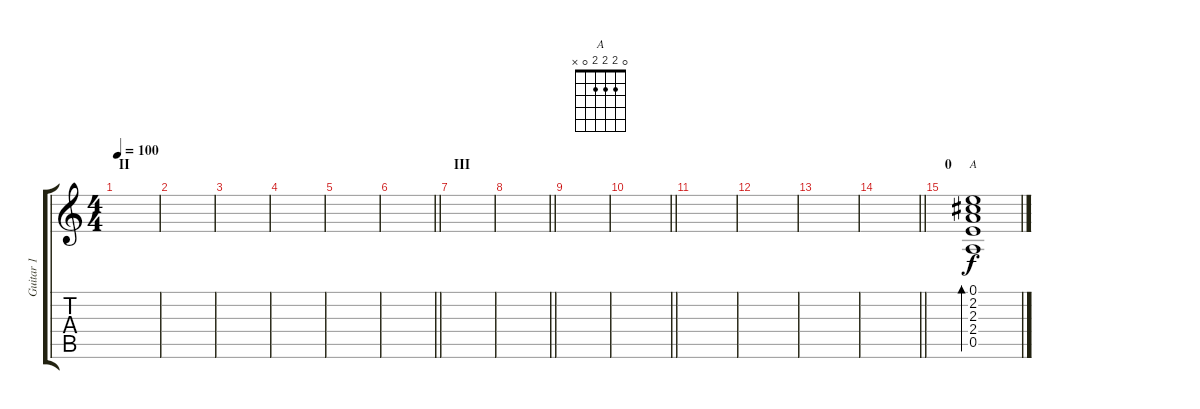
\track ("Guitar 1" "Guitar 1") {instrument electricguitarclean}
\staff {score tabs}
\tuning (E4 B3 G3 D3 A2 E2) {hide}
\chord ("A" 0 2 2 2 0 x)
\ts (4 4)
\section ("" "II")
\tempo 100
\clef g2
\ks c
|
|
|
|
|
\barLineRight lightlight
|
\section ("" "III")
|
\barLineRight lightlight
|
|
\barLineRight lightlight
|
|
|
|
\barLineRight lightlight
|
\section ("" "0")
(0.1 2.2 2.3 2.4 0.5).1{bd 120 ch "A"}
